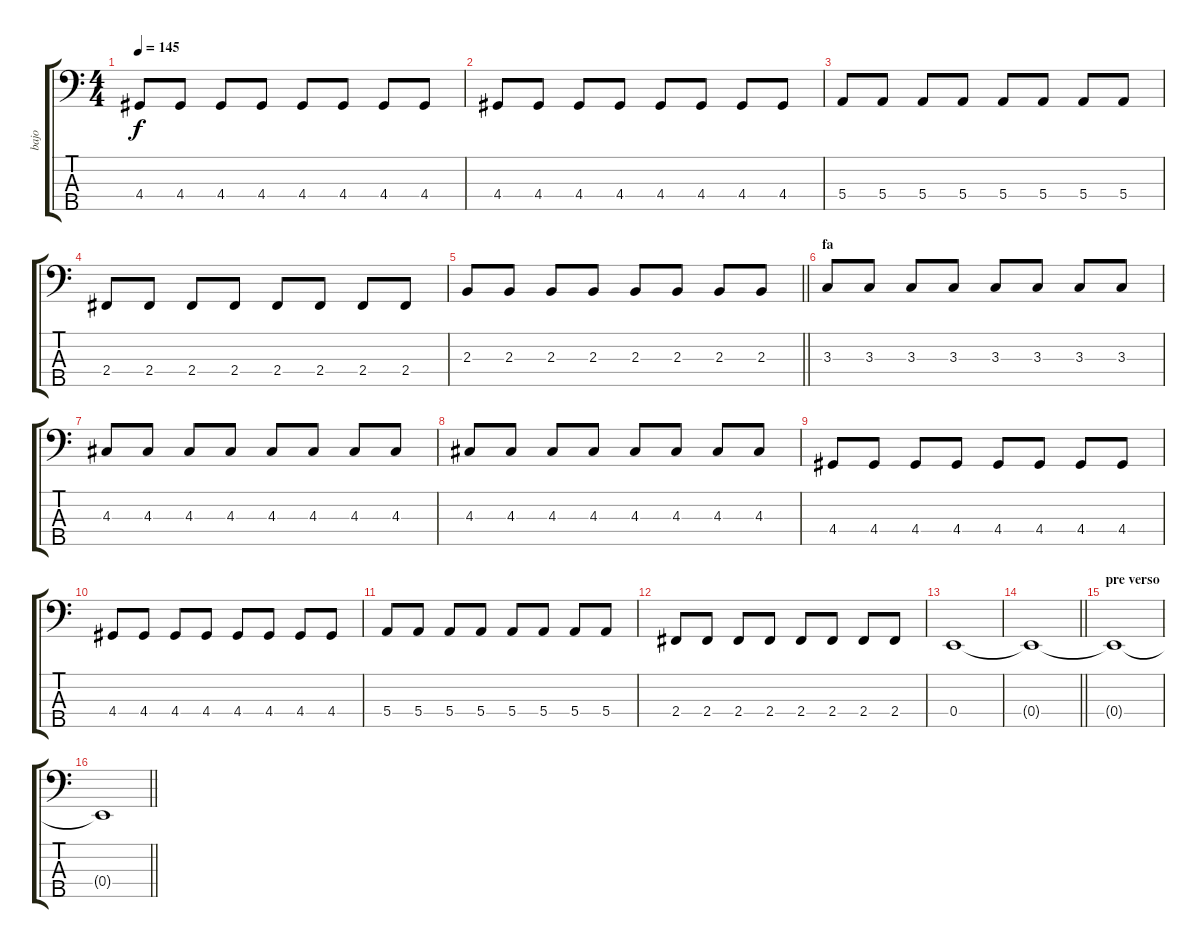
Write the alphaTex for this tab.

\track ("bajo" "bajo") {instrument electricbassfinger}
\staff {score tabs}
\tuning (G2 D2 A1 E1 B0) {hide}
\ts (4 4)
\tempo 145
\clef f4
\ks c
4.4.8{dy f} 4.4.8 4.4.8 4.4.8 4.4.8 4.4.8 4.4.8 4.4.8 |
4.4.8 4.4.8 4.4.8 4.4.8 4.4.8 4.4.8 4.4.8 4.4.8 |
5.4.8 5.4.8 5.4.8 5.4.8 5.4.8 5.4.8 5.4.8 5.4.8 |
2.4.8 2.4.8 2.4.8 2.4.8 2.4.8 2.4.8 2.4.8 2.4.8 |
\barLineRight lightlight
2.3.8 2.3.8 2.3.8 2.3.8 2.3.8 2.3.8 2.3.8 2.3.8 |
\section ("" "fa")
3.3.8 3.3.8 3.3.8 3.3.8 3.3.8 3.3.8 3.3.8 3.3.8 |
4.3.8 4.3.8 4.3.8 4.3.8 4.3.8 4.3.8 4.3.8 4.3.8 |
4.3.8 4.3.8 4.3.8 4.3.8 4.3.8 4.3.8 4.3.8 4.3.8 |
4.4.8 4.4.8 4.4.8 4.4.8 4.4.8 4.4.8 4.4.8 4.4.8 |
4.4.8 4.4.8 4.4.8 4.4.8 4.4.8 4.4.8 4.4.8 4.4.8 |
5.4.8 5.4.8 5.4.8 5.4.8 5.4.8 5.4.8 5.4.8 5.4.8 |
2.4.8 2.4.8 2.4.8 2.4.8 2.4.8 2.4.8 2.4.8 2.4.8 |
0.4.1 |
\barLineRight lightlight
0.4{t}.1 |
\section ("" "pre verso")
0.4{t}.1 |
\barLineRight lightlight
0.4{t}.1
